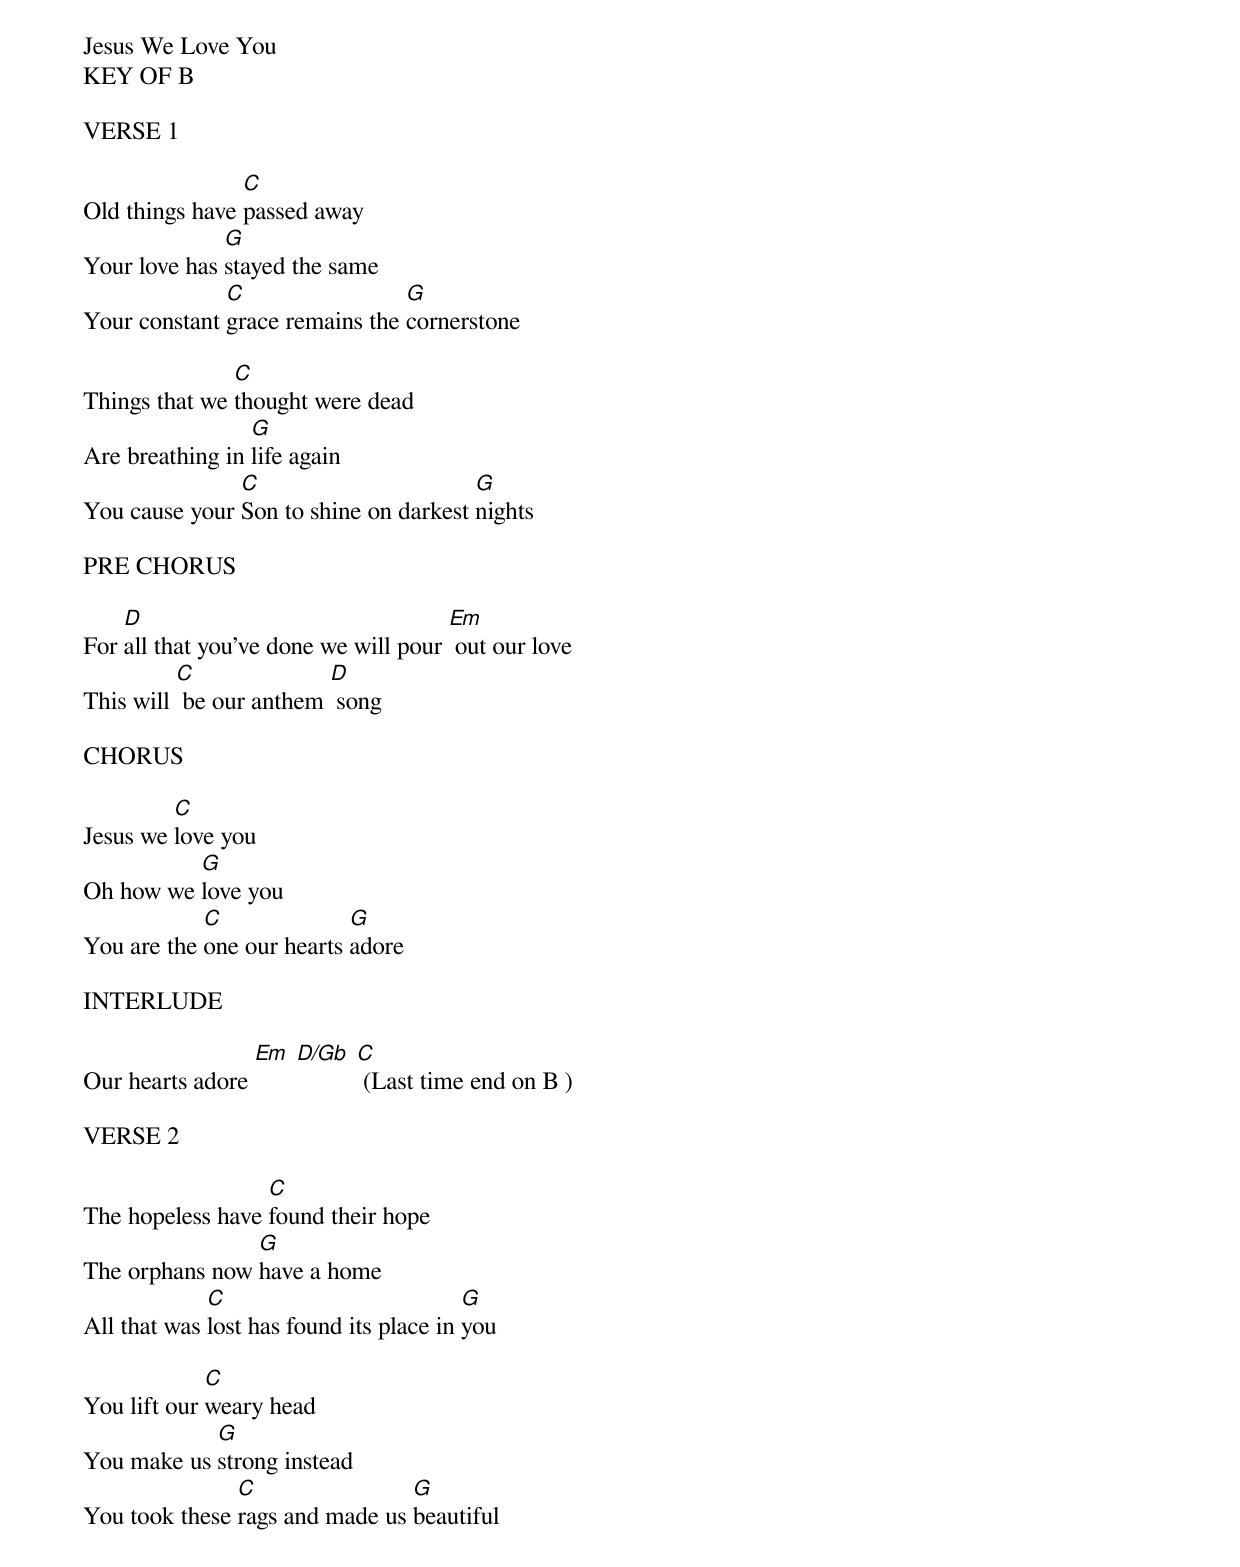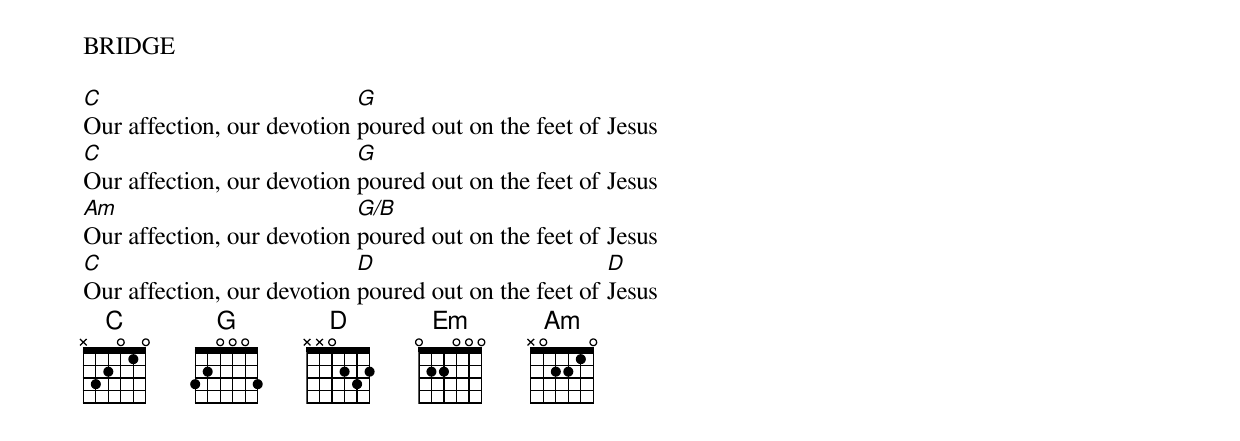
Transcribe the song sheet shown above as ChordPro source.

Jesus We Love You
KEY OF B

VERSE 1

Old things have [C]passed away
Your love has [G]stayed the same
Your constant [C]grace remains the [G]cornerstone

Things that we [C]thought were dead
Are breathing in [G]life again
You cause your [C]Son to shine on darkest [G]nights

PRE CHORUS

For [D]all that you’ve done we will pour [Em] out our love
This will [C] be our anthem [D] song

CHORUS

Jesus we [C]love you
Oh how we [G]love you
You are the [C]one our hearts [G]adore

INTERLUDE

Our hearts adore [Em] [D/Gb] [C] (Last time end on B )

VERSE 2

The hopeless have [C]found their hope
The orphans now [G]have a home
All that was [C]lost has found its place in [G]you

You lift our [C]weary head
You make us [G]strong instead
You took these [C]rags and made us [G]beautiful

BRIDGE

[C]Our affection, our devotion [G]poured out on the feet of Jesus
[C]Our affection, our devotion [G]poured out on the feet of Jesus
[Am]Our affection, our devotion [G/B]poured out on the feet of Jesus
[C]Our affection, our devotion [D]poured out on the feet of [D]Jesus
